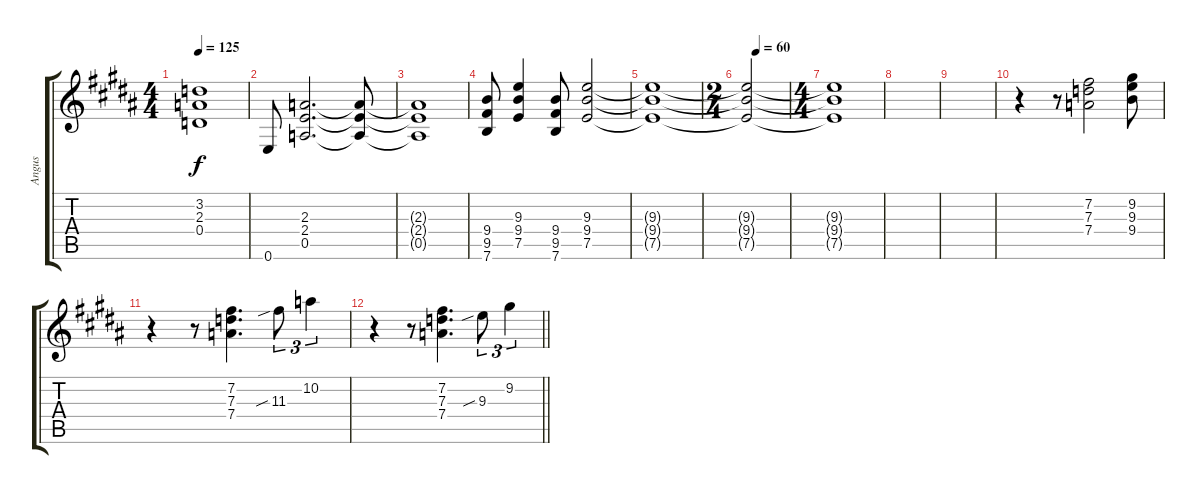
\track ("Angus" "Angus") {instrument distortionguitar}
\staff {score tabs}
\tuning (E4 B3 G3 D3 A2 E2) {hide}
\ts (4 4)
\tempo 125
\clef g2
\ks b
(3.2{t} 2.3{t} 0.4{t}).1{dy f} |
0.6.8 (2.3 2.4 0.5).2{d} (2.3{t} 2.4{t} 0.5{t}).8 |
(2.3{t} 2.4{t} 0.5{t}).1 |
(9.4 9.5 7.6).8 (9.3 9.4 7.5).4 (9.4 9.5 7.6).8 (9.3 9.4 7.5).2 |
(9.3{t} 9.4{t} 7.5{t}).1 |
\ts (2 4)
\tempo (60 0.25)
(9.3{t} 9.4{t} 7.5{t}).2 |
\ts (4 4)
(9.3{t} 9.4{t} 7.5{t}).1 |
|
|
r.4{volume 11} r.8 (7.2 7.3 7.4).2 (9.2 9.3 9.4).8 |
r.4 r.8 (7.2 7.3 7.4).4{d} 11.3{sib}.8{tu (3 2)} 10.2.4{tu (3 2)} |
\barLineRight lightlight
r.4 r.8 (7.2 7.3 7.4).4{d} 9.3{sib}.8{tu (3 2)} 9.2.4{tu (3 2)}
